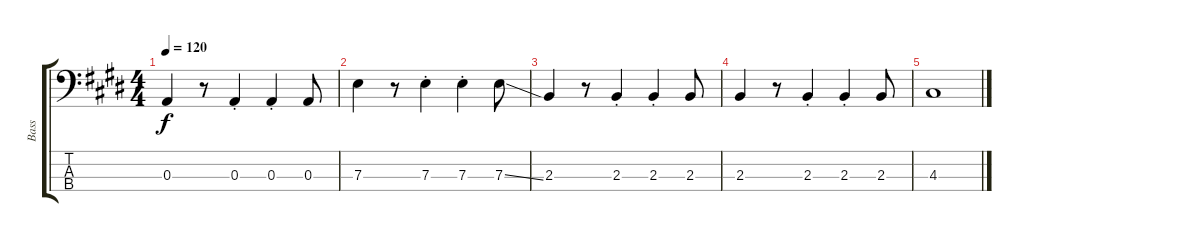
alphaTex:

\track ("Bass" "Bass") {instrument electricbassfinger}
\staff {score tabs}
\tuning (G2 D2 A1 E1) {hide}
\ts (4 4)
\tempo 120
\clef f4
\ks e
0.3.4{dy f} r.8 0.3{st}.4 0.3{st}.4 0.3.8 |
7.3.4 r.8 7.3{st}.4 7.3{st}.4 7.3{ss}.8 |
2.3.4 r.8 2.3{st}.4 2.3{st}.4 2.3.8 |
2.3.4 r.8 2.3{st}.4 2.3{st}.4 2.3.8 |
4.3.1
